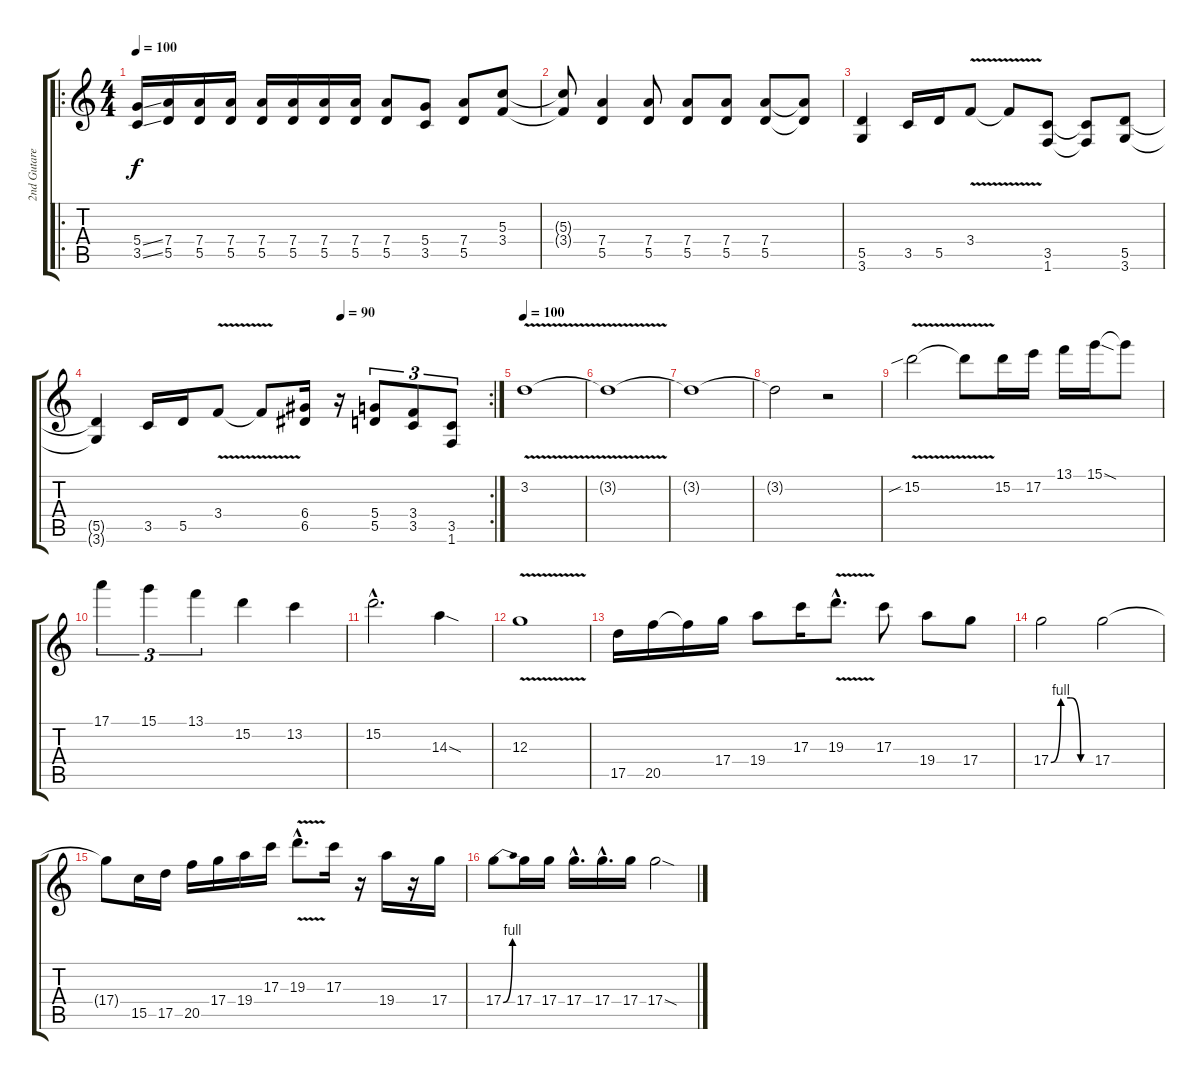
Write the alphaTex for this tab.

\track ("2nd Gutare" "2nd Gutare") {instrument distortionguitar}
\staff {score tabs}
\tuning (E4 B3 G3 D3 A2 E2) {hide}
\ro
\ts (4 4)
\tempo 100
\clef g2
\ks c
(5.4{ss} 3.5{ss}).16{dy f} (7.4 5.5).16 (7.4 5.5).16 (7.4 5.5).16 (7.4 5.5).16 (7.4 5.5).16 (7.4 5.5).16 (7.4 5.5).16 (7.4 5.5).8 (5.4 3.5).8 (7.4 5.5).8 (5.3 3.4).8 |
(5.3{t} 3.4{t}).8 (7.4 5.5).4 (7.4 5.5).8 (7.4 5.5).8 (7.4 5.5).8 (7.4 5.5).8 (7.4{t} 5.5{t}).8 |
(5.5 3.6).4 3.5.16 5.5.16 3.4{v}.8 3.4{t}.8 (3.5 1.6).8 (3.5{t} 1.6{t}).8 (5.5 3.6).8 |
\rc 2
\tempo (90 0.625)
(5.5{t} 3.6{t}).4 3.5.16 5.5.16 3.4{v}.8 3.4{t}.8 (6.4 6.5).16 r.16 (5.4 5.5).8{tu (3 2)} (3.4 3.5).8{tu (3 2)} (3.5 1.6).8{tu (3 2)} |
\tempo 100
3.2{v}.1{volume 5} |
3.2{t}.1 |
3.2{t}.1 |
3.2{t}.2 r.2{volume 16} |
15.2{v sib}.2 15.2{t}.8 15.2.16 17.2.16 13.1.16 15.1{sod}.16 15.1{t}.8 |
17.1.4{tu (3 2)} 15.1.4{tu (3 2)} 13.1.4{tu (3 2)} 15.2.4 13.2.4 |
15.2{hac}.2{d} 14.3{sod}.4 |
12.3{v}.1 |
17.5.16 20.5.16 20.5{t}.16 17.4.16 19.4.8 17.3.16 19.3{v hac}.8{d} 17.3.8 19.4.8 17.4.8 |
17.4{be (custom 0 0 15 4 30 4 45 0 60 0)}.2 17.4.2 |
17.4{t}.8 15.5.16 17.5.16 20.5.16 17.4.16 19.4.16 17.3.16 19.3{v hac}.8{d} 17.3.16 r.16 19.4.16 r.16 17.4.16 |
17.4{be (bend 0 0 60 4)}.8 17.4.16 17.4.16 17.4{hac}.16{d} 17.4{hac}.16{d} 17.4.16 17.4{sod}.2
